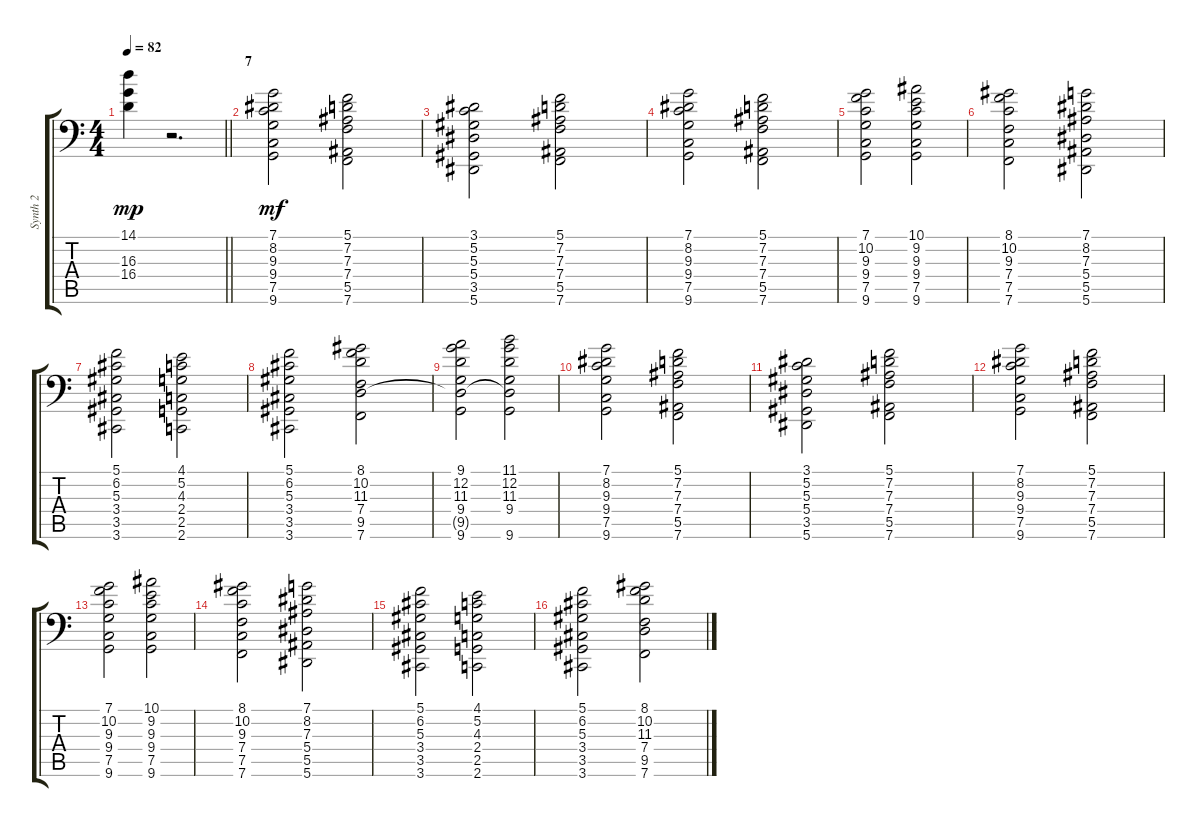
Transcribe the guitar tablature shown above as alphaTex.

\track ("Synth 2" "Synth 2") {instrument stringensemble2}
\staff {score tabs}
\tuning (C4 G3 Eb3 Bb2 F2 Bb1) {hide}
\ts (4 4)
\tempo 82
\clef f4
\barLineRight lightlight
\ks c
(14.1{t} 16.3{t} 16.4{t}).4{dy mp} r.2{d} |
\section ("" "7")
(7.1 8.2 9.3 9.4 7.5 9.6).2{dy mf} (5.1 7.2 7.3 7.4 5.5 7.6).2 |
(3.1 5.2 5.3 5.4 3.5 5.6).2 (5.1 7.2 7.3 7.4 5.5 7.6).2 |
(7.1 8.2 9.3 9.4 7.5 9.6).2 (5.1 7.2 7.3 7.4 5.5 7.6).2 |
(7.1 10.2 9.3 9.4 7.5 9.6).2 (10.1 9.2 9.3 9.4 7.5 9.6).2 |
(8.1 10.2 9.3 7.4 7.5 7.6).2 (7.1 8.2 7.3 5.4 5.5 5.6).2 |
(5.1 6.2 5.3 3.4 3.5 3.6).2 (4.1 5.2 4.3 2.4 2.5 2.6).2 |
(5.1 6.2 5.3 3.4 3.5 3.6).2 (8.1 10.2 11.3 7.4 9.5 7.6).2 |
(9.1 12.2 11.3 9.4 9.5{t} 9.6).2 (11.1 12.2 11.3 9.4 9.5{t} 9.6).2 |
(7.1 8.2 9.3 9.4 7.5 9.6).2 (5.1 7.2 7.3 7.4 5.5 7.6).2 |
(3.1 5.2 5.3 5.4 3.5 5.6).2 (5.1 7.2 7.3 7.4 5.5 7.6).2 |
(7.1 8.2 9.3 9.4 7.5 9.6).2 (5.1 7.2 7.3 7.4 5.5 7.6).2 |
(7.1 10.2 9.3 9.4 7.5 9.6).2 (10.1 9.2 9.3 9.4 7.5 9.6).2 |
(8.1 10.2 9.3 7.4 7.5 7.6).2 (7.1 8.2 7.3 5.4 5.5 5.6).2 |
(5.1 6.2 5.3 3.4 3.5 3.6).2 (4.1 5.2 4.3 2.4 2.5 2.6).2 |
(5.1 6.2 5.3 3.4 3.5 3.6).2 (8.1 10.2 11.3 7.4 9.5 7.6).2
